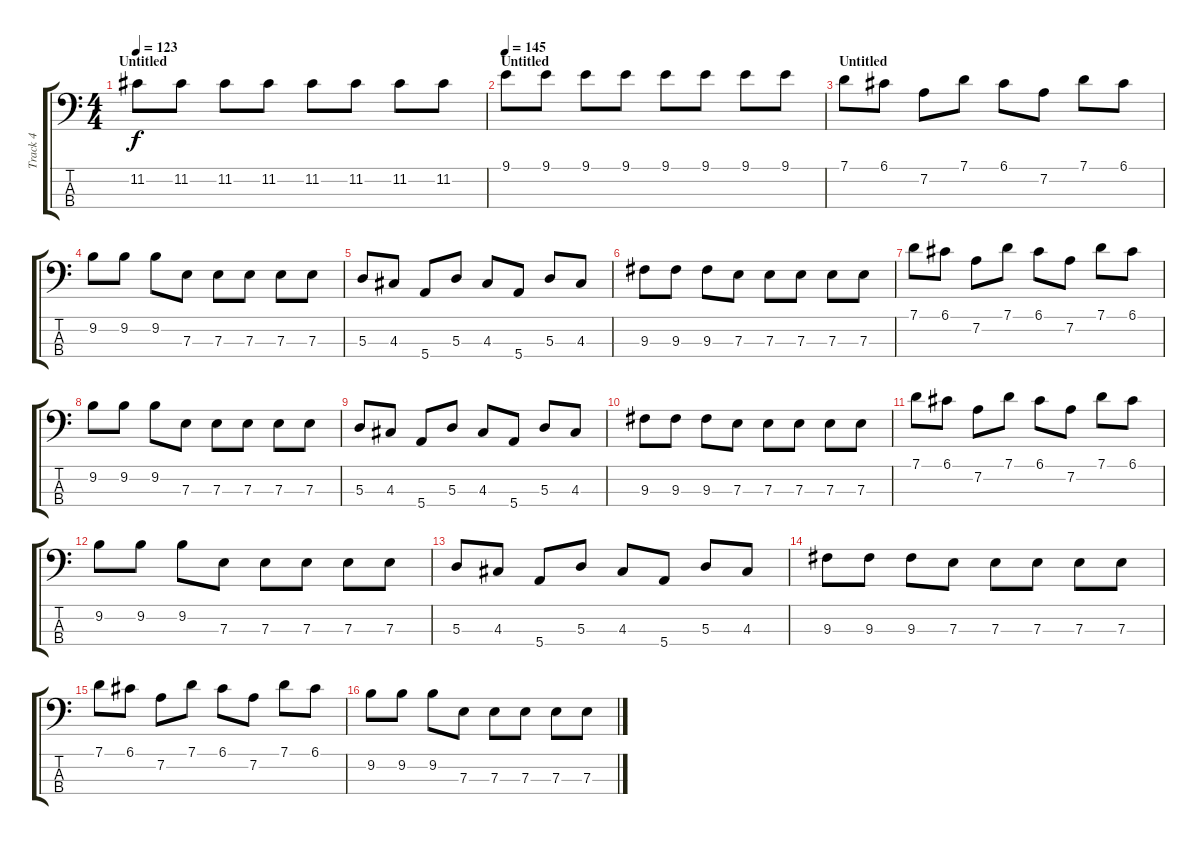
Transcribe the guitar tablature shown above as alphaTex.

\track ("Track 4" "Track 4") {instrument electricbassfinger}
\staff {score tabs}
\tuning (G2 D2 A1 E1) {hide}
\ts (4 4)
\section ("" "Untitled")
\tempo 123
\clef f4
\ks c
11.2.8{dy f} 11.2.8 11.2.8 11.2.8 11.2.8 11.2.8 11.2.8 11.2.8 |
\section ("" "Untitled")
\tempo 145
9.1.8 9.1.8 9.1.8 9.1.8 9.1.8 9.1.8 9.1.8 9.1.8 |
\section ("" "Untitled")
7.1.8 6.1.8 7.2.8 7.1.8 6.1.8 7.2.8 7.1.8 6.1.8 |
9.2.8 9.2.8 9.2.8 7.3.8 7.3.8 7.3.8 7.3.8 7.3.8 |
5.3.8 4.3.8 5.4.8 5.3.8 4.3.8 5.4.8 5.3.8 4.3.8 |
9.3.8 9.3.8 9.3.8 7.3.8 7.3.8 7.3.8 7.3.8 7.3.8 |
7.1.8 6.1.8 7.2.8 7.1.8 6.1.8 7.2.8 7.1.8 6.1.8 |
9.2.8 9.2.8 9.2.8 7.3.8 7.3.8 7.3.8 7.3.8 7.3.8 |
5.3.8 4.3.8 5.4.8 5.3.8 4.3.8 5.4.8 5.3.8 4.3.8 |
9.3.8 9.3.8 9.3.8 7.3.8 7.3.8 7.3.8 7.3.8 7.3.8 |
7.1.8 6.1.8 7.2.8 7.1.8 6.1.8 7.2.8 7.1.8 6.1.8 |
9.2.8 9.2.8 9.2.8 7.3.8 7.3.8 7.3.8 7.3.8 7.3.8 |
5.3.8 4.3.8 5.4.8 5.3.8 4.3.8 5.4.8 5.3.8 4.3.8 |
9.3.8 9.3.8 9.3.8 7.3.8 7.3.8 7.3.8 7.3.8 7.3.8 |
7.1.8 6.1.8 7.2.8 7.1.8 6.1.8 7.2.8 7.1.8 6.1.8 |
9.2.8 9.2.8 9.2.8 7.3.8 7.3.8 7.3.8 7.3.8 7.3.8
